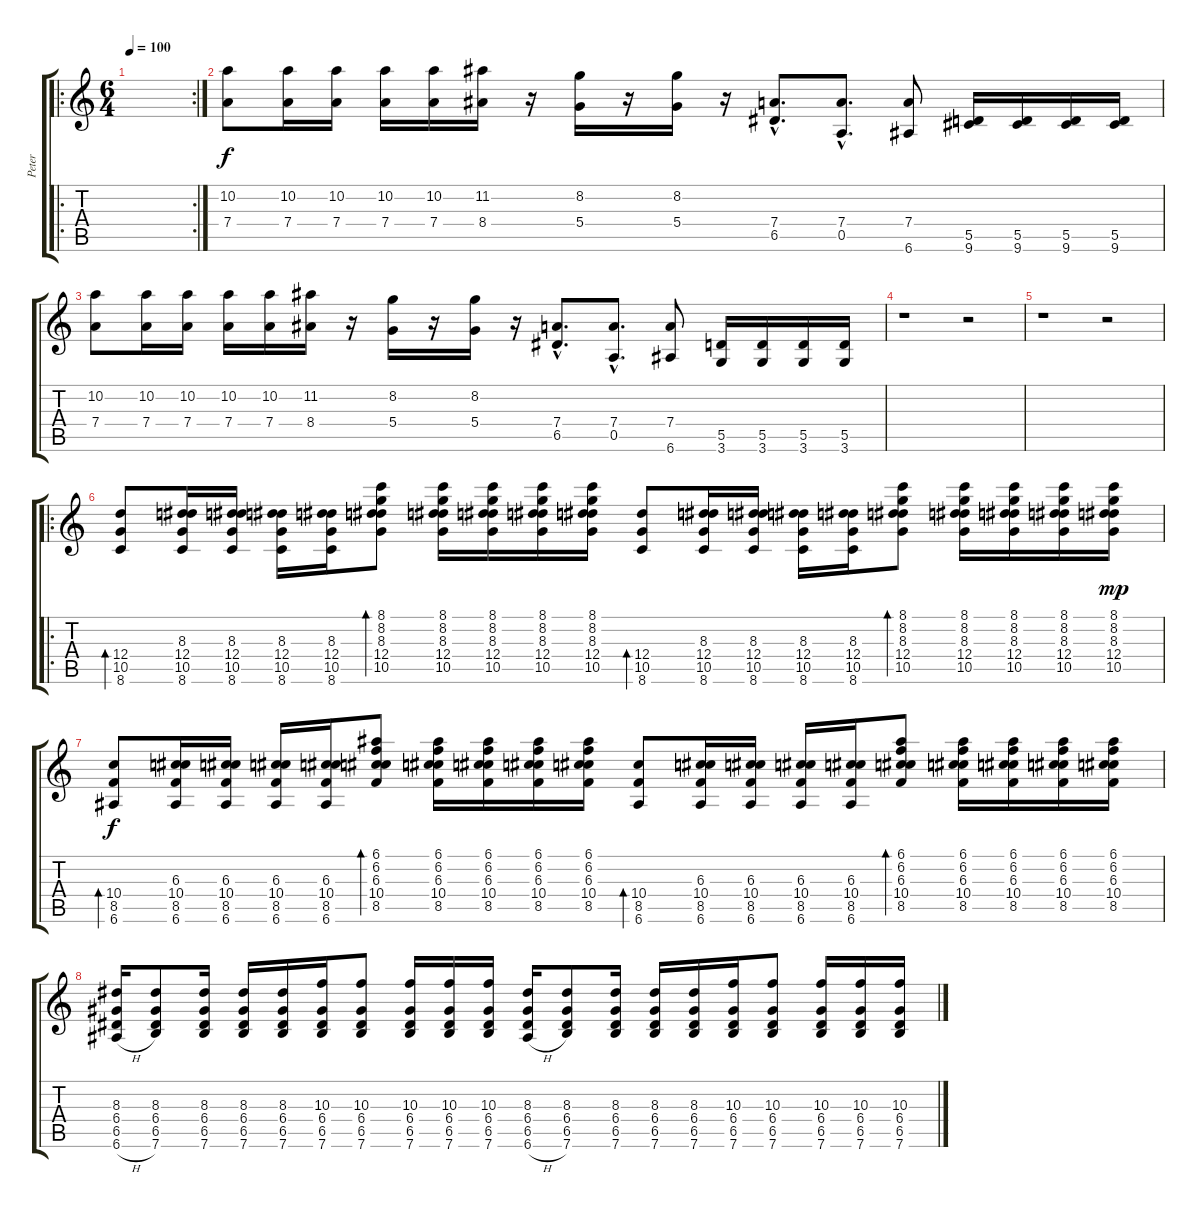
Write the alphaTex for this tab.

\track ("Peter" "Peter") {instrument distortionguitar}
\staff {score tabs}
\tuning (E4 B3 G3 D3 A2 E2) {hide}
\ro
\rc 2
\ts (6 4)
\tempo 100
\clef g2
\ks c
|
(10.2 7.4).8 (10.2 7.4).16 (10.2 7.4).16 (10.2 7.4).16 (10.2 7.4).16 (11.2 8.4).16 r.16 (8.2 5.4).16 r.16 (8.2 5.4).16 r.16 (7.4{hac} 6.5{hac}).8{d} (7.4{hac} 0.5{hac}).8{d} (7.4 6.6).8 (5.5 9.6).16 (5.5 9.6).16 (5.5 9.6).16 (5.5 9.6).16 |
(10.2 7.4).8 (10.2 7.4).16 (10.2 7.4).16 (10.2 7.4).16 (10.2 7.4).16 (11.2 8.4).16 r.16 (8.2 5.4).16 r.16 (8.2 5.4).16 r.16 (7.4{hac} 6.5{hac}).8{d} (7.4{hac} 0.5{hac}).8{d} (7.4 6.6).8 (5.5 3.6).16 (5.5 3.6).16 (5.5 3.6).16 (5.5 3.6).16 |
r.1 r.2 |
r.1 r.2 |
\ro
(12.4 10.5 8.6).8{bd 30 volume 10} (8.3 12.4 10.5 8.6).16 (8.3 12.4 10.5 8.6).16 (8.3 12.4 10.5 8.6).16 (8.3 12.4 10.5 8.6).16 (8.1 8.2 8.3 12.4 10.5).8{bd 30} (8.1 8.2 8.3 12.4 10.5).16 (8.1 8.2 8.3 12.4 10.5).16 (8.1 8.2 8.3 12.4 10.5).16 (8.1 8.2 8.3 12.4 10.5).16 (12.4 10.5 8.6).8{bd 120} (8.3 12.4 10.5 8.6).16 (8.3 12.4 10.5 8.6).16 (8.3 12.4 10.5 8.6).16 (8.3 12.4 10.5 8.6).16 (8.1 8.2 8.3 12.4 10.5).8{bd 30} (8.1 8.2 8.3 12.4 10.5).16 (8.1 8.2 8.3 12.4 10.5).16 (8.1 8.2 8.3 12.4 10.5).16 (8.1 8.2 8.3 12.4 10.5).16{dy mp} |
(10.4 8.5 6.6).8{bd 30 dy f} (6.3 10.4 8.5 6.6).16 (6.3 10.4 8.5 6.6).16 (6.3 10.4 8.5 6.6).16 (6.3 10.4 8.5 6.6).16 (6.1 6.2 6.3 10.4 8.5).8{bd 30} (6.1 6.2 6.3 10.4 8.5).16 (6.1 6.2 6.3 10.4 8.5).16 (6.1 6.2 6.3 10.4 8.5).16 (6.1 6.2 6.3 10.4 8.5).16 (10.4 8.5 6.6).8{bd 120} (6.3 10.4 8.5 6.6).16 (6.3 10.4 8.5 6.6).16 (6.3 10.4 8.5 6.6).16 (6.3 10.4 8.5 6.6).16 (6.1 6.2 6.3 10.4 8.5).8{bd 30} (6.1 6.2 6.3 10.4 8.5).16 (6.1 6.2 6.3 10.4 8.5).16 (6.1 6.2 6.3 10.4 8.5).16 (6.1 6.2 6.3 10.4 8.5).16 |
(8.3 6.4 6.5 6.6{h}).16 (8.3 6.4 6.5 7.6).8 (8.3 6.4 6.5 7.6).16 (8.3 6.4 6.5 7.6).16 (8.3 6.4 6.5 7.6).16 (10.3 6.4 6.5 7.6).16 (10.3 6.4 6.5 7.6).8 (10.3 6.4 6.5 7.6).16 (10.3 6.4 6.5 7.6).16 (10.3 6.4 6.5 7.6).16 (8.3 6.4 6.5 6.6{h}).16 (8.3 6.4 6.5 7.6).8 (8.3 6.4 6.5 7.6).16 (8.3 6.4 6.5 7.6).16 (8.3 6.4 6.5 7.6).16 (10.3 6.4 6.5 7.6).16 (10.3 6.4 6.5 7.6).8 (10.3 6.4 6.5 7.6).16 (10.3 6.4 6.5 7.6).16 (10.3 6.4 6.5 7.6).16
